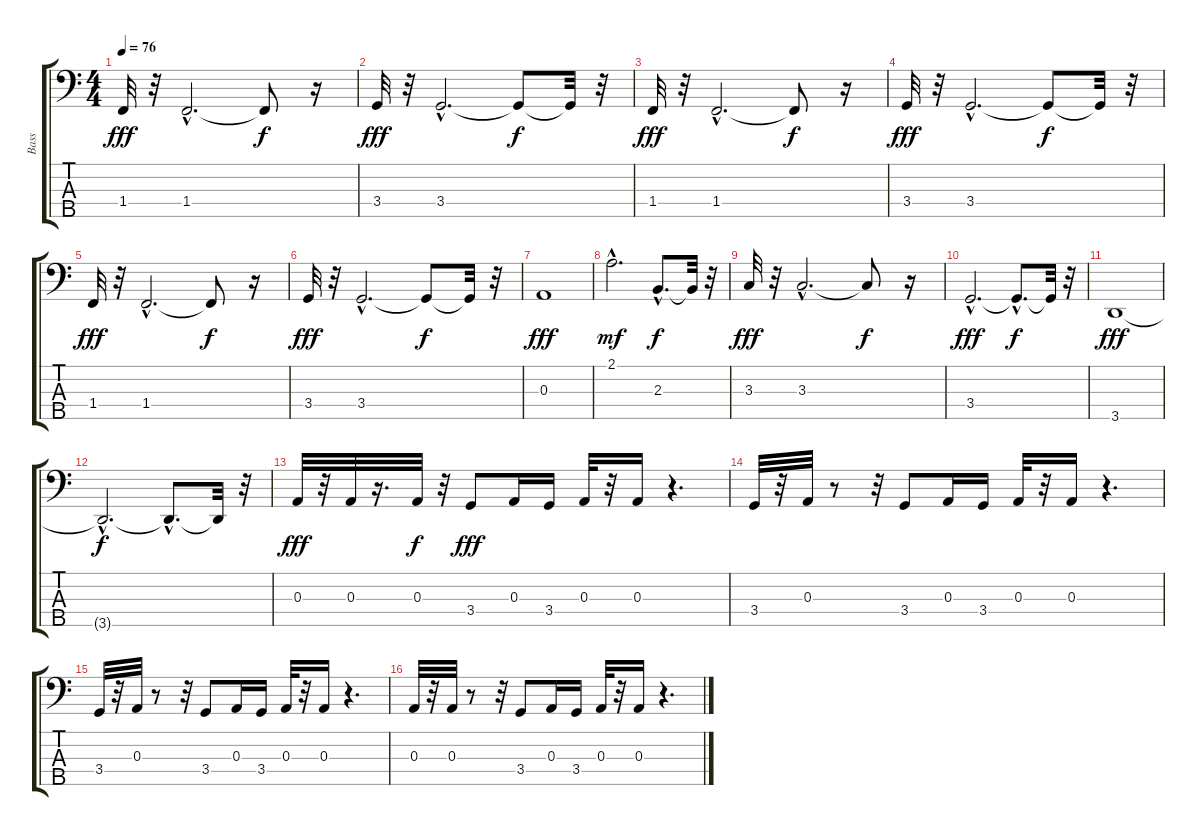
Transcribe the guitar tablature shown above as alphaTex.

\track ("Bass" "Bass") {instrument electricbassfinger}
\staff {score tabs}
\tuning (G2 D2 A1 E1 B0) {hide}
\ts (4 4)
\tempo 76
\clef f4
\ks c
1.4.32{dy fff instrument electricbassfinger} r.32 1.4{hac}.2{d} 1.4{t}.8{dy f} r.16 |
3.4.32{dy fff} r.32 3.4{hac}.2{d} 3.4{t}.8{dy f} 3.4{t}.32 r.32 |
1.4.32{dy fff instrument electricbassfinger} r.32 1.4{hac}.2{d} 1.4{t}.8{dy f} r.16 |
3.4.32{dy fff} r.32 3.4{hac}.2{d} 3.4{t}.8{dy f} 3.4{t}.32 r.32 |
1.4.32{dy fff instrument electricbassfinger} r.32 1.4{hac}.2{d} 1.4{t}.8{dy f} r.16 |
3.4.32{dy fff} r.32 3.4{hac}.2{d} 3.4{t}.8{dy f} 3.4{t}.32 r.32 |
0.3.1{dy fff instrument electricbassfinger} |
2.1{hac}.2{d dy mf} 2.3{hac}.8{d dy f} 2.3{t}.32 r.32 |
3.3.32{dy fff instrument electricbassfinger} r.32 3.3{hac}.2{d} 3.3{t}.8{dy f} r.16 |
3.4{hac}.2{d dy fff} 3.4{hac t}.8{d dy f} 3.4{t}.32 r.32 |
3.5.1{dy fff instrument electricbassfinger} |
3.5{hac t}.2{d dy f} 3.5{hac t}.8{d} 3.5{t}.32 r.32 |
0.3.32{dy fff instrument electricbassfinger} r.32 0.3.32 r.16{d} 0.3.32{dy f} r.32 3.4.8{dy fff} 0.3.16 3.4.16 0.3.32 r.32 0.3.16 r.4{d} |
3.4.32 r.32 0.3.32 r.8 r.32 3.4.8 0.3.16 3.4.16 0.3.32 r.32 0.3.16 r.4{d} |
3.4.32{instrument electricbassfinger} r.32 0.3.32 r.8 r.32 3.4.8 0.3.16 3.4.16 0.3.32 r.32 0.3.16 r.4{d} |
0.3.32 r.32 0.3.32 r.8 r.32 3.4.8 0.3.16 3.4.16 0.3.32 r.32 0.3.16 r.4{d}
